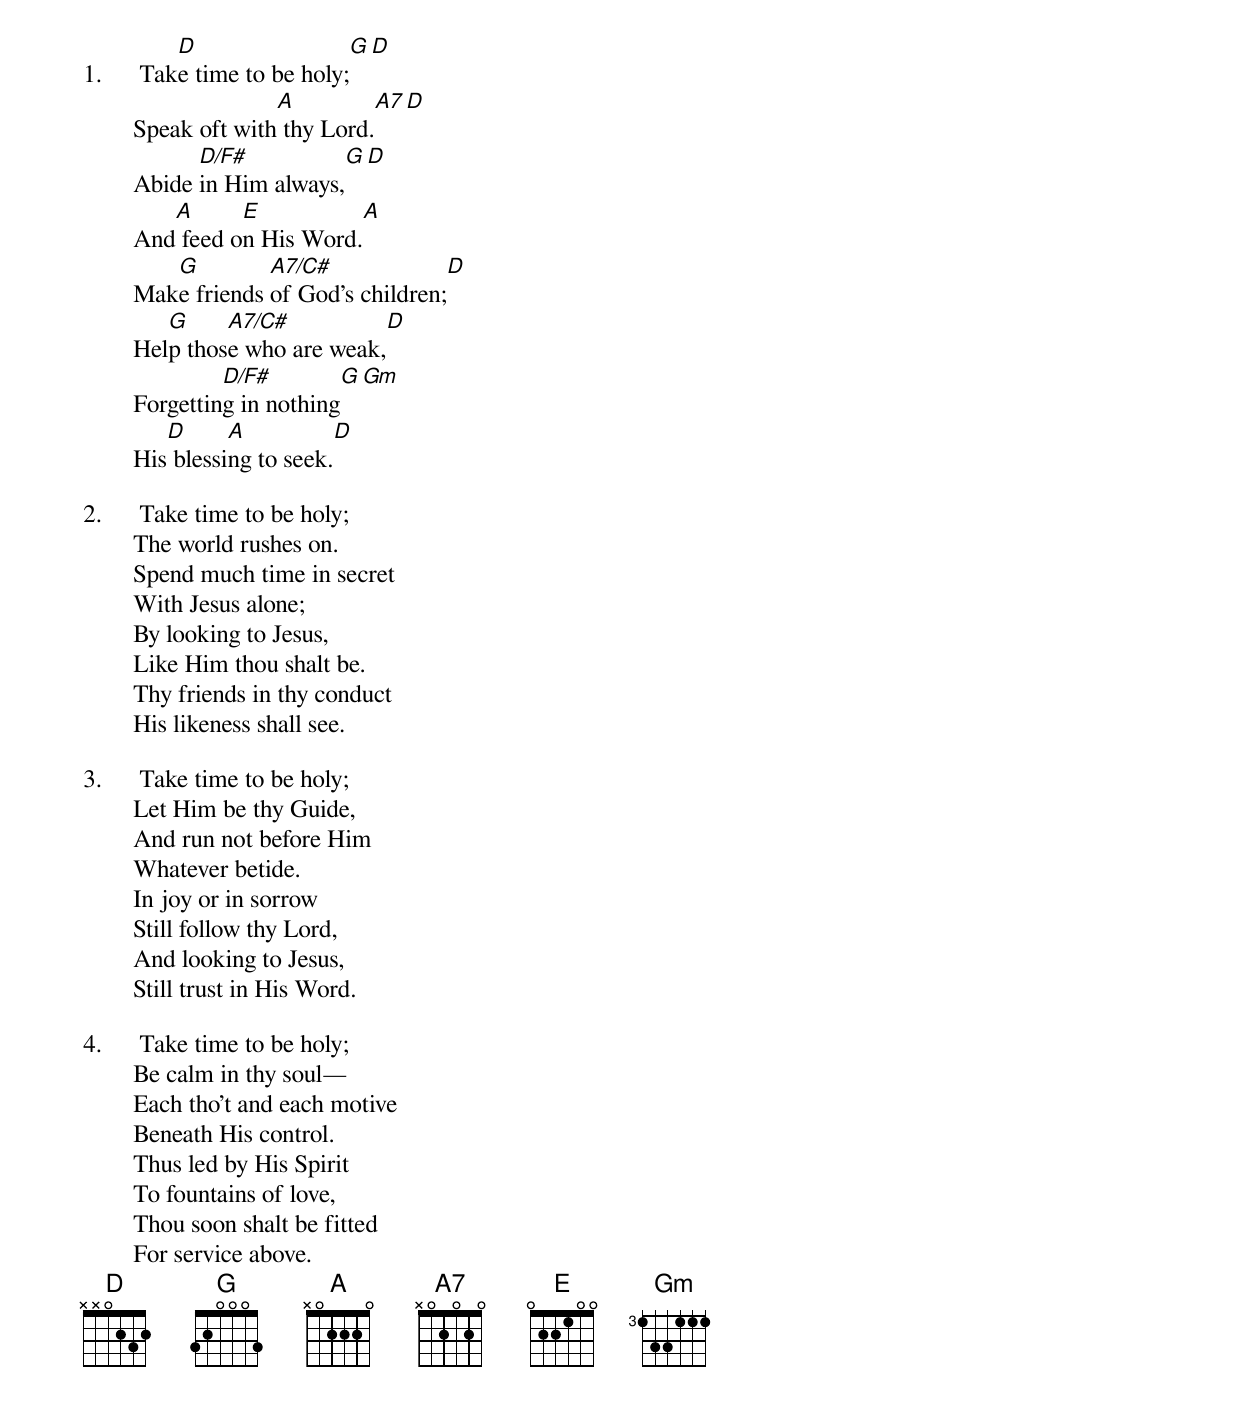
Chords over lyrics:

	   D                           G  D
1.	Take time to be holy;
	              A              A7      D
	Speak oft with thy Lord.
	      D/F#               G    D
	Abide in Him always,
	   A      E                         A
	And feed on His Word.
	   G         A7/C#                      D
	Make friends of God’s children;
	   G     A7/C#                       D
	Help those who are weak,
	         D/F#            G    Gm
	Forgetting in nothing
	   D      A                   D
	His blessing to seek.

2.	Take time to be holy;
	The world rushes on.
	Spend much time in secret
	With Jesus alone;
	By looking to Jesus,
	Like Him thou shalt be.
	Thy friends in thy conduct
	His likeness shall see.

3.	Take time to be holy;
	Let Him be thy Guide,
	And run not before Him
	Whatever betide.
	In joy or in sorrow
	Still follow thy Lord,
	And looking to Jesus,
	Still trust in His Word.

4.	Take time to be holy;
	Be calm in thy soul—
	Each tho’t and each motive
	Beneath His control.
	Thus led by His Spirit
	To fountains of love,
	Thou soon shalt be fitted
	For service above.
